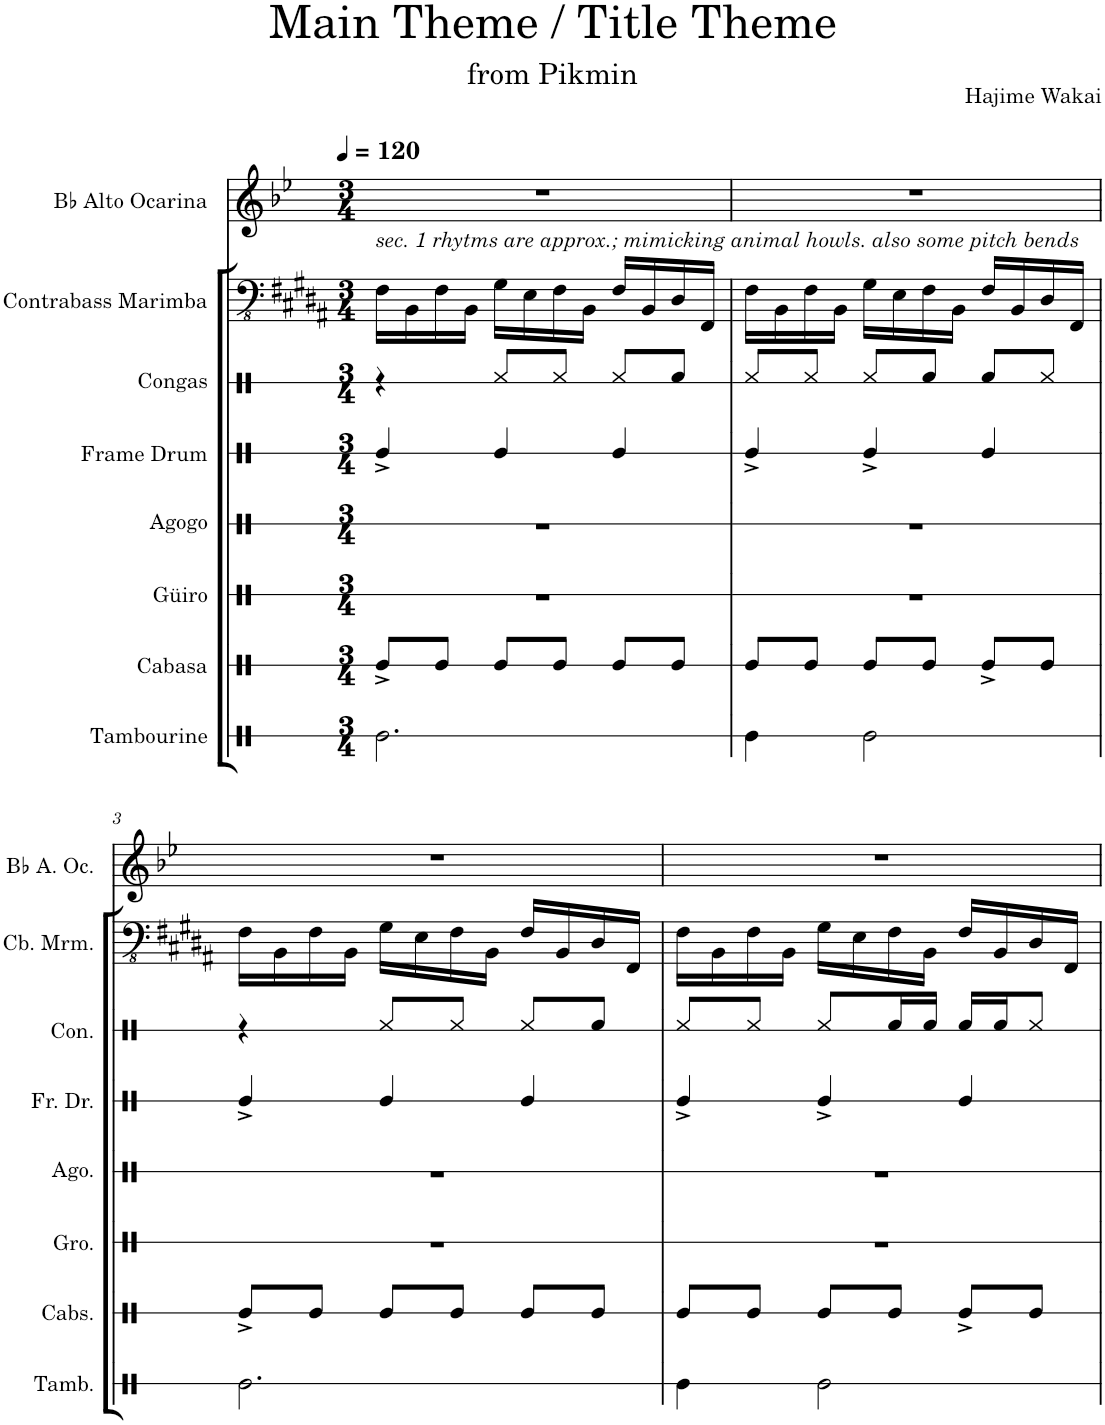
**kern	**kern	**kern	**kern	**kern	**kern	**kern	**kern
*part8	*part7	*part6	*part5	*part4	*part3	*part2	*part1
*staff8	*staff7	*staff6	*staff5	*staff4	*staff3	*staff2	*staff1
*I"Tambourine	*I"Cabasa	*I"Güiro	*I"Agogo	*I"Frame Drum	*I"Congas	*I"Contrabass Marimba	*I"Bb Alto Ocarina
*I'Tamb.	*I'Cabs.	*I'Gro.	*I'Ago.	*I'Fr. Dr.	*I'Con.	*I'Cb. Mrm.	*I'Bb A. Oc.
*stria1	*stria1	*stria1	*stria1	*stria1	*stria1	*	*
*clefX	*clefX	*clefX	*clefX	*clefX	*clefX	*clefFv4	*clefG2
*k[]	*k[]	*k[]	*k[]	*k[]	*k[]	*k[f#c#g#d#a#]	*k[b-e-]
*M3/4	*M3/4	*M3/4	*M3/4	*M3/4	*M3/4	*M3/4	*M3/4
*MM120	*MM120	*MM120	*MM120	*MM120	*MM120	*MM120	*MM120
=1	=1	=1	=1	=1	=1	=1	=1
!	!	!	!	!	!	!	!LO:TX:b:i:t=sec. 1 rhytms are approx.; mimicking animal howls. also some pitch bends
2.Re\	8Re^/L	2.r	2.r	4Re^/	4r	16FF#\LL	2.r
.	.	.	.	.	.	16BBB\	.
.	8Re/J	.	.	.	.	16FF#\	.
.	.	.	.	.	.	16BBB\JJ	.
.	8Re/L	.	.	4Re/	8Rf/L	16GG#\LL	.
.	.	.	.	.	.	16EE\	.
.	8Re/J	.	.	.	8Rf/J	16FF#\	.
.	.	.	.	.	.	16BBB\JJ	.
.	8Re/L	.	.	4Re/	8Rf/L	16FF#/LL	.
.	.	.	.	.	.	16BBB/	.
.	8Re/J	.	.	.	8Rf/J	16DD#/	.
.	.	.	.	.	.	16FFF#/JJ	.
=2	=2	=2	=2	=2	=2	=2	=2
4Re\	8Re/L	2.r	2.r	4Re^/	8Rf/L	16FF#\LL	2.r
.	.	.	.	.	.	16BBB\	.
.	8Re/J	.	.	.	8Rf/J	16FF#\	.
.	.	.	.	.	.	16BBB\JJ	.
2Re\	8Re/L	.	.	4Re^/	8Rf/L	16GG#\LL	.
.	.	.	.	.	.	16EE\	.
.	8Re/J	.	.	.	8Rf/J	16FF#\	.
.	.	.	.	.	.	16BBB\JJ	.
.	8Re^/L	.	.	4Re/	8Rf/L	16FF#/LL	.
.	.	.	.	.	.	16BBB/	.
.	8Re/J	.	.	.	8Rf/J	16DD#/	.
.	.	.	.	.	.	16FFF#/JJ	.
!!LO:LB:g=z
=3	=3	=3	=3	=3	=3	=3	=3
2.Re\	8Re^/L	2.r	2.r	4Re^/	4r	16FF#\LL	2.r
.	.	.	.	.	.	16BBB\	.
.	8Re/J	.	.	.	.	16FF#\	.
.	.	.	.	.	.	16BBB\JJ	.
.	8Re/L	.	.	4Re/	8Rf/L	16GG#\LL	.
.	.	.	.	.	.	16EE\	.
.	8Re/J	.	.	.	8Rf/J	16FF#\	.
.	.	.	.	.	.	16BBB\JJ	.
.	8Re/L	.	.	4Re/	8Rf/L	16FF#/LL	.
.	.	.	.	.	.	16BBB/	.
.	8Re/J	.	.	.	8Rf/J	16DD#/	.
.	.	.	.	.	.	16FFF#/JJ	.
=4	=4	=4	=4	=4	=4	=4	=4
4Re\	8Re/L	2.r	2.r	4Re^/	8Rf/L	16FF#\LL	2.r
.	.	.	.	.	.	16BBB\	.
.	8Re/J	.	.	.	8Rf/J	16FF#\	.
.	.	.	.	.	.	16BBB\JJ	.
2Re\	8Re/L	.	.	4Re^/	8Rf/L	16GG#\LL	.
.	.	.	.	.	.	16EE\	.
.	8Re/J	.	.	.	16Rf/L	16FF#\	.
.	.	.	.	.	16Rf/JJ	16BBB\JJ	.
.	8Re^/L	.	.	4Re/	16Rf/LL	16FF#/LL	.
.	.	.	.	.	16Rf/J	16BBB/	.
.	8Re/J	.	.	.	8Rf/J	16DD#/	.
.	.	.	.	.	.	16FFF#/JJ	.
=	=	=	=	=	=	=	=
*-	*-	*-	*-	*-	*-	*-	*-
